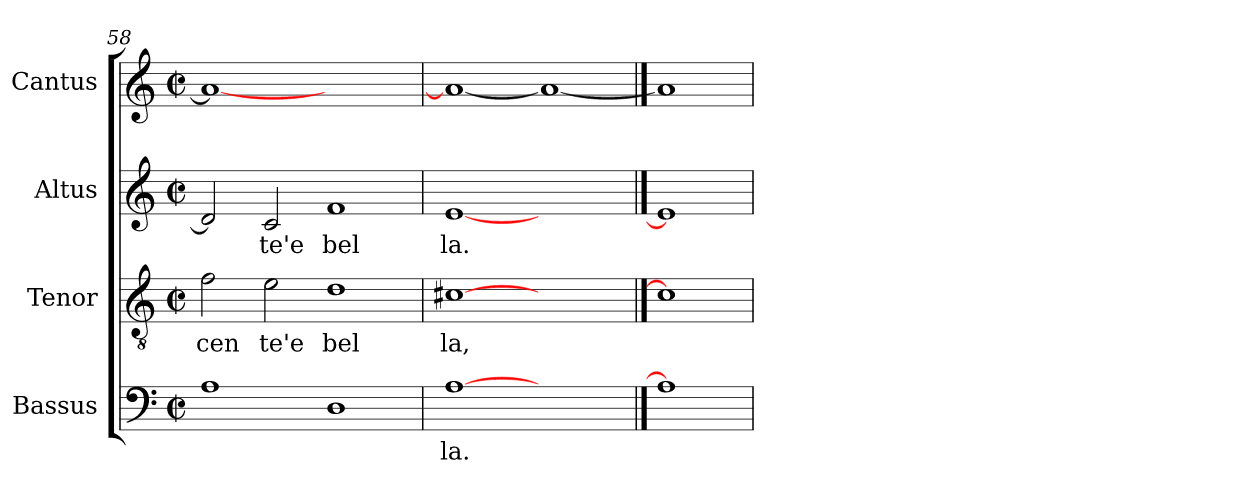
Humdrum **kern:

**kern	**text	**kern	**text	**kern	**text	**kern	**text
*part4	*part4	*part3	*part3	*part2	*part2	*part1	*part1
*staff4	*staff4	*staff3	*staff3	*staff2	*staff2	*staff1	*staff1
*I"Bassus	*	*I"Tenor	*	*I"Altus	*	*I"Cantus	*
*clefF4	*	*clefGv2	*	*clefG2	*	*clefG2	*
*k[]	*	*k[]	*	*k[]	*	*k[]	*
*C:	*	*C:	*	*C:	*	*C:	*
*M2/2	*	*M2/2	*	*M2/2	*	*M2/2	*
*met(c|)	*	*met(c|)	*	*met(c|)	*	*met(c|)	*
=58	=58	=58	=58	=58	=58	=58	=58
!	!LO:LY:b:cj	!	!LO:LY:b:cj	!	!LO:LY:b:cj	!	!LO:LY:b:cj
1A	--	2f\	cen	2d/]	.	1a_<	.
!	!	!	!LO:LY:b:cj	!	!LO:LY:b:cj	!	!
.	.	2e\	te'e	2c/	te'e	.	.
!	!LO:LY:b:cj	!	!LO:LY:b:cj	!	!LO:LY:b:cj	!	!
1D	--	1d	bel	1f	bel	1ryy	.
=59	=59	=59	=59	=59	=59	=59	=59
!	!LO:LY:b:cj	!	!LO:LY:b:cj	!	!LO:LY:b:cj	!	!LO:LY:b:cj
[1A	-la.	[1c#X	la,	[1e	la.	1a_	.
1ryy	.	1ryy	.	1ryy	.	1a_	.
==60	==60	==60	==60	==60	==60	==60	==60
1A]	.	1c#]	.	1e]	.	1a]	.
=	=	=	=	=	=	=	=
*-	*-	*-	*-	*-	*-	*-	*-
